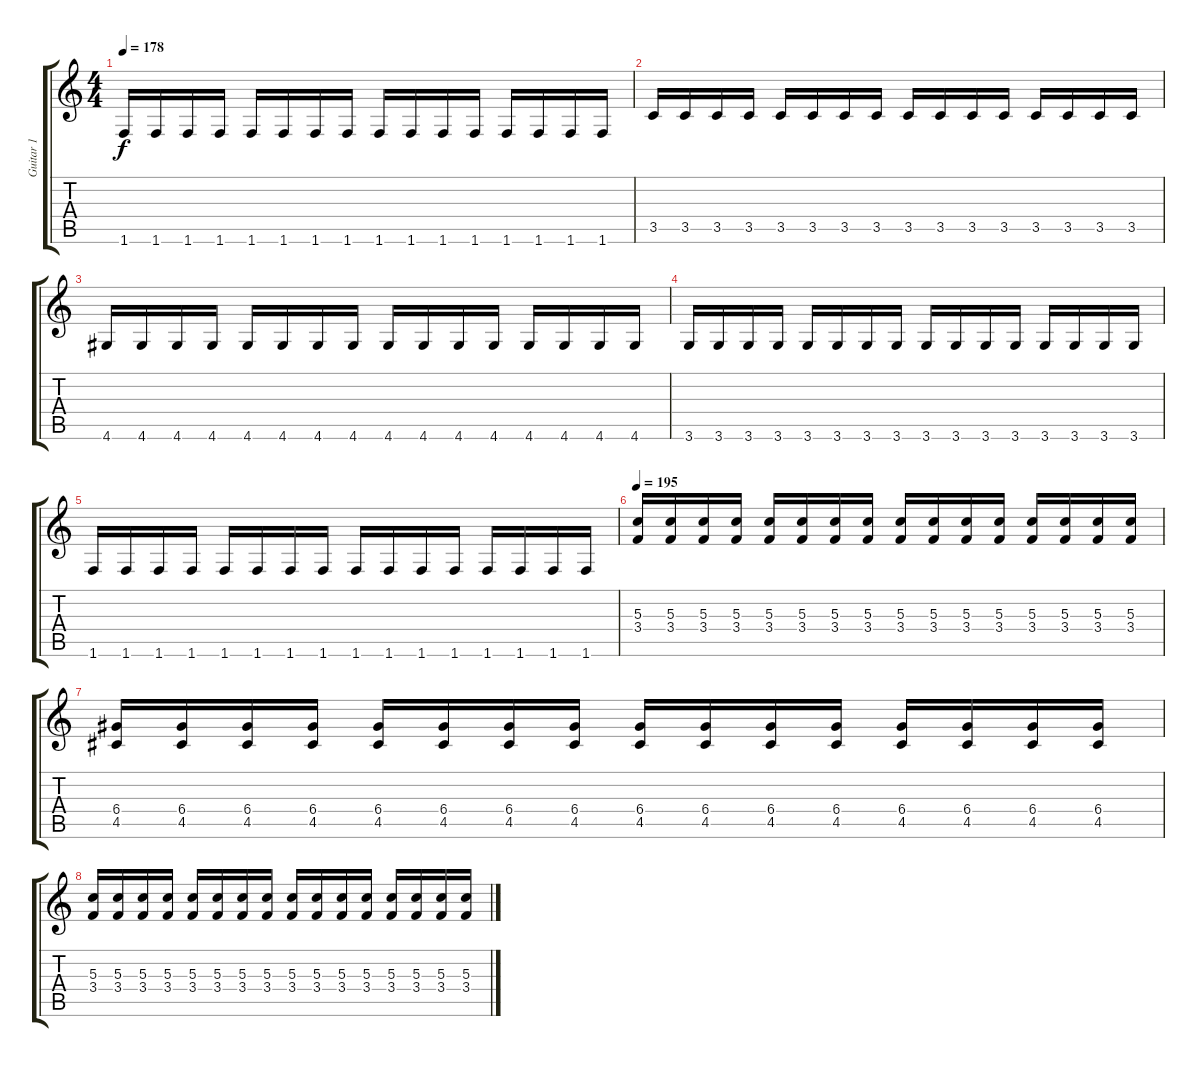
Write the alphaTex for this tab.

\track ("Guitar 1" "Guitar 1") {instrument distortionguitar}
\staff {score tabs}
\tuning (E4 B3 G3 D3 A2 E2) {hide}
\ts (4 4)
\tempo 178
\clef g2
\ks c
1.6.16{dy f} 1.6.16 1.6.16 1.6.16 1.6.16 1.6.16 1.6.16 1.6.16 1.6.16 1.6.16 1.6.16 1.6.16 1.6.16 1.6.16 1.6.16 1.6.16 |
3.5.16 3.5.16 3.5.16 3.5.16 3.5.16 3.5.16 3.5.16 3.5.16 3.5.16 3.5.16 3.5.16 3.5.16 3.5.16 3.5.16 3.5.16 3.5.16 |
4.6.16 4.6.16 4.6.16 4.6.16 4.6.16 4.6.16 4.6.16 4.6.16 4.6.16 4.6.16 4.6.16 4.6.16 4.6.16 4.6.16 4.6.16 4.6.16 |
3.6.16 3.6.16 3.6.16 3.6.16 3.6.16 3.6.16 3.6.16 3.6.16 3.6.16 3.6.16 3.6.16 3.6.16 3.6.16 3.6.16 3.6.16 3.6.16 |
1.6.16 1.6.16 1.6.16 1.6.16 1.6.16 1.6.16 1.6.16 1.6.16 1.6.16 1.6.16 1.6.16 1.6.16 1.6.16 1.6.16 1.6.16 1.6.16 |
\tempo 195
(5.3 3.4).16 (5.3 3.4).16 (5.3 3.4).16 (5.3 3.4).16 (5.3 3.4).16 (5.3 3.4).16 (5.3 3.4).16 (5.3 3.4).16 (5.3 3.4).16 (5.3 3.4).16 (5.3 3.4).16 (5.3 3.4).16 (5.3 3.4).16 (5.3 3.4).16 (5.3 3.4).16 (5.3 3.4).16 |
(6.4 4.5).16 (6.4 4.5).16 (6.4 4.5).16 (6.4 4.5).16 (6.4 4.5).16 (6.4 4.5).16 (6.4 4.5).16 (6.4 4.5).16 (6.4 4.5).16 (6.4 4.5).16 (6.4 4.5).16 (6.4 4.5).16 (6.4 4.5).16 (6.4 4.5).16 (6.4 4.5).16 (6.4 4.5).16 |
(5.3 3.4).16 (5.3 3.4).16 (5.3 3.4).16 (5.3 3.4).16 (5.3 3.4).16 (5.3 3.4).16 (5.3 3.4).16 (5.3 3.4).16 (5.3 3.4).16 (5.3 3.4).16 (5.3 3.4).16 (5.3 3.4).16 (5.3 3.4).16 (5.3 3.4).16 (5.3 3.4).16 (5.3 3.4).16
